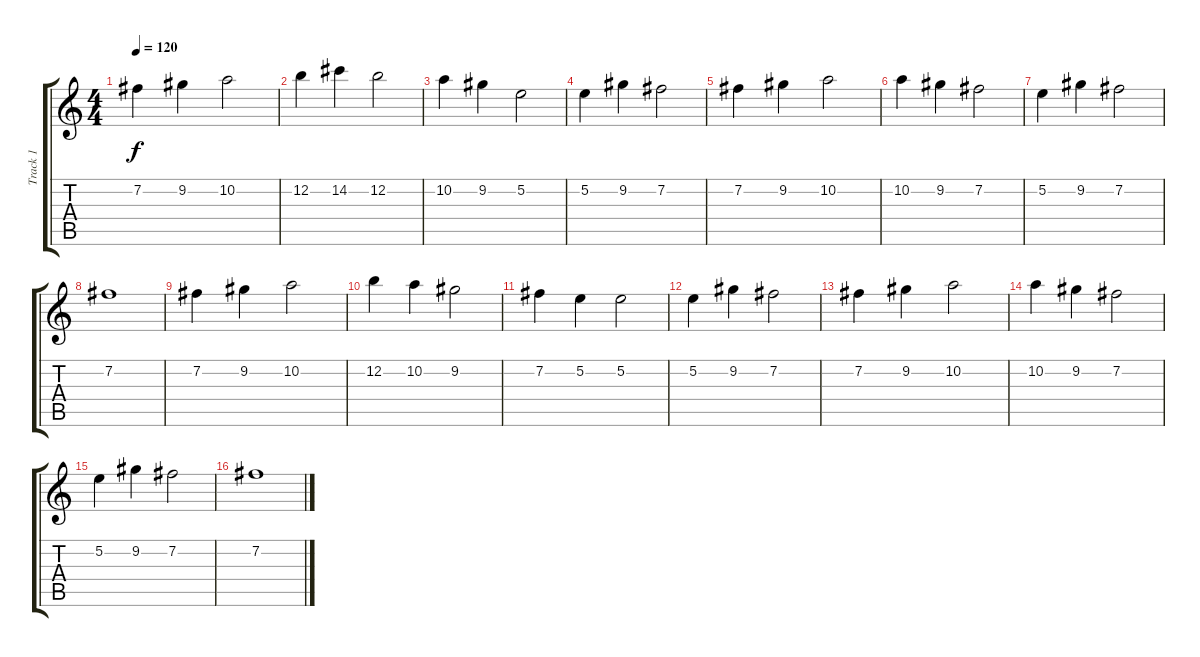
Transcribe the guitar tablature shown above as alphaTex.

\track ("Track 1" "Track 1") {instrument overdrivenguitar}
\staff {score tabs}
\tuning (E4 B3 G3 D3 A2 E2) {hide}
\ts (4 4)
\tempo 120
\clef g2
\ks c
7.2.4{dy f} 9.2.4 10.2.2 |
12.2.4 14.2.4 12.2.2 |
10.2.4 9.2.4 5.2.2 |
5.2.4 9.2.4 7.2.2 |
7.2.4 9.2.4 10.2.2 |
10.2.4 9.2.4 7.2.2 |
5.2.4 9.2.4 7.2.2 |
7.2.1 |
7.2.4 9.2.4 10.2.2 |
12.2.4 10.2.4 9.2.2 |
7.2.4 5.2.4 5.2.2 |
5.2.4 9.2.4 7.2.2 |
7.2.4 9.2.4 10.2.2 |
10.2.4 9.2.4 7.2.2 |
5.2.4 9.2.4 7.2.2 |
7.2.1
